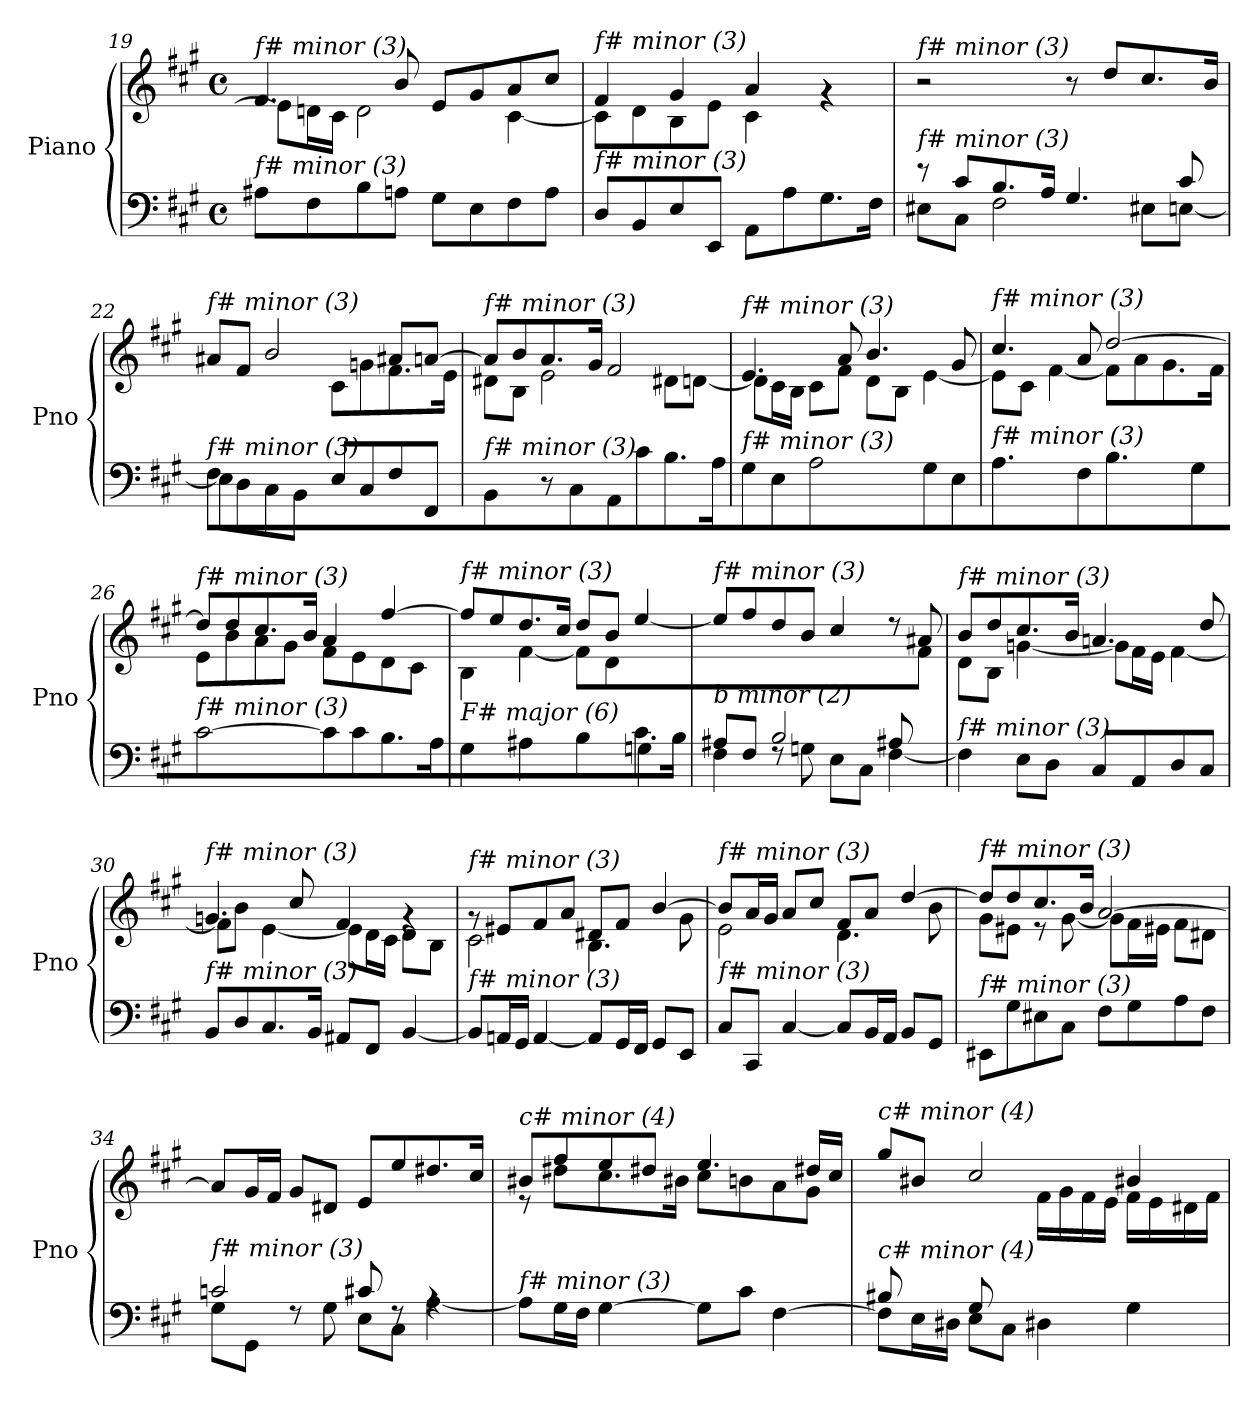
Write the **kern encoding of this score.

**kern	**kern
*part1	*part1
*staff2	*staff1
*I"Piano	*
*I'Pno	*
*clefF4	*clefG2
*k[f#c#g#]	*k[f#c#g#]
*M4/4	*M4/4
*met(c)	*met(c)
=19	=19
*	*^
!	!LO:TX:i:t=f# minor (3)	!
!LO:TX:i:t=f# minor (3)	!	!
8A#X\L	4.f#/	8e\L]
8F#\	.	16dn\L
.	.	16c#\JJ
8B\	.	2d\
8An\J	8b/	.
8G#\L	8e/L	.
8E\	8g#/	.
8F#\	8a/	[4c#\
8A\J	8cc#/J	.
=20	=20	=20
!	!LO:TX:i:t=f# minor (3)	!
!LO:TX:i:t=f# minor (3)	!	!
8D/L	4f#/	8c#\L]
8BB/	.	8d\
8E/	4g#/	8B\
8EE/J	.	8e\J
8AA\L	4a/	4c#\
8A\	.	.
8.G#\	4rg	4rg
16F#\Jk	.	.
*	*v	*v
=21	=21
*^	*
!	!	!LO:TX:i:t=f# minor (3)
!LO:TX:i:t=f# minor (3)	!	!
8r	8E#X\L	2r
8c#/L	8C#\J	.
8.B/	2F#\	.
16A/Jk	.	.
4.G#/	.	8r
.	.	8dd/L
.	8E#X\L	8.cc#/
8c#/	[8En\J	.
.	.	16b/Jk
!!LO:PB:g=z
=22	=22	=22
*	*	*^
!	!	!LO:TX:i:t=f# minor (3)	!
!LO:TX:i:t=f# minor (3)	!	!	!
8F#/L	8E\L]	8a#X/L	8ryy
2..ryy	8D\	8f#/J	8f#\
.	8C#\	2b/	8.e\
.	8BB\J	.	.
.	.	.	16d\Jk
.	8E/L	.	8c#\L
.	8C#/	.	8gn\
.	8F#/	8a#X/L	8.f#\
.	8FF#/J	[8an/J	.
.	.	.	16e\Jk
*v	*v	*	*
=23	=23	=23
!	!LO:TX:i:t=f# minor (3)	!
!LO:TX:i:t=f# minor (3)	!	!
4BB/	8a/L]	8d#X\L
.	8b/	8B\J
8r	8.a/	2e\
8C#/	.	.
.	16g#/Jk	.
8AA\L	2f#/	.
8c#\	.	.
8.B\	.	8d#X\L
.	.	[8dn\J
16A\Jk	.	.
=24	=24	=24
!	!LO:TX:i:t=f# minor (3)	!
!LO:TX:i:t=f# minor (3)	!	!
8G#\L	4.e/	8d\L]
8E\J	.	16c#\L
.	.	16B\JJ
2A\	.	8c#\L
.	8a/	8f#\J
.	4.b/	8d\L
.	.	8B\J
8G#\L	.	[4e\
8E\J	8g#/	.
=25	=25	=25
!	!LO:TX:i:t=f# minor (3)	!
!LO:TX:i:t=f# minor (3)	!	!
4.A\	4.cc#/	8e\L]
.	.	8c#\J
.	.	[4f#\
8F#\	8a/	.
4.B\	[2dd/	8f#\L]
.	.	8a\
.	.	8.g#\
8G#\	.	.
.	.	16f#\Jk
!!LO:LB:g=z	!!
=26	=26	=26
!	!LO:TX:i:t=f# minor (3)	!
!LO:TX:i:t=f# minor (3)	!	!
[2c#\	8dd/L]	8e\L
.	8dd/	8b\
.	8.cc#/	8a\
.	.	8g#\J
.	16b/Jk	.
8c#\L]	4a/	8f#\L
8c#\	.	8e\
8.B\	[4ff#/	8d\
.	.	8c#\J
16A\Jk	.	.
=27	=27	=27
*^	*	*
!	!	!LO:TX:i:t=f# minor (3)	!
!LO:TX:i:t=F# major (6)	!	!	!
2.ryy	4G#\	8ff#/L]	4B\
.	.	8ee/	.
.	4A#X\	8.dd/	[4f#\
.	.	16cc#/Jk	.
.	4B\	8dd/L	8f#\L]
.	.	8b/J	8d\
8.c#/	4Gn\	[4ee/	4ryy
16B/Jk	.	.	.
=28	=28	=28	=28
!	!	!LO:TX:i:t=f# minor (3)	!
!LO:TX:i:t=b minor (2)	!	!	!
8A#X/L	4F#\	8ee/L]	2..ryy
8F#/J	.	8ff#/	.
2B/	8rF	8dd/	.
.	8Gn\	8b/J	.
.	8E\L	4cc#/	.
.	8C#\J	.	.
8A#X/L	[4F#\	8rdd	.
8ryy	.	8a#X/	8f#\J
*v	*v	*	*
=29	=29	=29
!	!LO:TX:i:t=f# minor (3)	!
!LO:TX:i:t=f# minor (3)	!	!
4F#\]	8b/L	8d\L
.	8dd/	8B\J
8E\L	8.cc#/	[4gn\
8D\J	.	.
.	16b/Jk	.
8C#/L	4.an/	8g\L]
8AA/	.	16f#\L
.	.	16e\JJ
8D/	.	[4f#\
8C#/J	8dd/	.
!!LO:LB:g=z	!!
=30	=30	=30
!	!LO:TX:i:t=f# minor (3)	!
!LO:TX:i:t=f# minor (3)	!	!
8BB/L	4.gn/	8f#\L]
8D/	.	8b\J
8.C#/	.	[4e\
.	8cc#/	.
16BB/Jk	.	.
8AA#X/L	4f#/	8e\L]
8FF#/J	.	16d\L
.	.	16c#\JJ
[4BB/	4rg	8d\L
.	.	8B\J
=31	=31	=31
!	!LO:TX:i:t=f# minor (3)	!
!LO:TX:i:t=f# minor (3)	!	!
8BB/L]	8rg	2c#\
16AAn/L	8e#X/L	.
16GG#/JJ	.	.
[4AA/	8f#/	.
.	8a/J	.
8AA/L]	8d#X/L	4.B\
16GG#/L	8f#/J	.
16FF#/JJ	.	.
8GG#/L	[4b/	.
8EE/J	.	8g#\
=32	=32	=32
!	!LO:TX:i:t=f# minor (3)	!
!LO:TX:i:t=f# minor (3)	!	!
8C#/L	8b/L]	2e\
8CC#/J	16a/L	.
.	16g#/JJ	.
[4C#/	8a/L	.
.	8cc#/J	.
8C#/L]	8f#/L	4.d\
16BB/L	8a/J	.
16AA/JJ	.	.
8BB/L	[4dd/	.
8GG#/J	.	8b\
=33	=33	=33
!	!LO:TX:i:t=f# minor (3)	!
!LO:TX:i:t=f# minor (3)	!	!
8EE#X/L	8dd/L]	8g#\L
8G#\	8dd/	8e#X\J
8E#X\	8.cc#/	8r
8C#\J	.	[8g#\
.	16b/Jk	.
8F#\L	[2a/	8g#\L]
8G#\	.	16f#\L
.	.	16e#X\JJ
8A\	.	8f#\L
8F#\J	.	8d#X\J
!!LO:LB:g=z
=34	=34	=34
*^	*	*
!	!	!LO:TX:i:t=c# minor (4)	!
!LO:TX:i:t=f# minor (3)	!	!	!
*	*	*v	*v
2cni/	8G#\L	8a/L]
.	8GG#\J	16g#/L
.	.	16f#/JJ
.	8rF	8g#/L
.	8G#\	8d#X/J
8c#/	8E\L	8e/L
8rF	8C#\J	8ee/
4rA	[4A\	8.dd#X/
.	.	16cc#/Jk
*v	*v	*
=35	=35
*	*^
!	!LO:TX:i:t=c# minor (4)	!
!LO:TX:i:t=f# minor (3)	!	!
8A\L]	8b#X/L	8r
16G#\L	8ff#/	8dd#X\L
16F#\JJ	.	.
[4G#\	8ee/	8.cc#\
.	8dd#X/J	.
.	.	16b#X\Jk
8G#\L]	4.ee/	8cc#\L
8c#\J	.	8bn\
[4F#\	.	8a\
.	16dd#X/LL	8g#\J
.	16cc#/JJ	.
=36	=36	=36
*^	*	*
!	!	!LO:TX:i:t=c# minor (4)	!
!LO:TX:i:t=c# minor (4)	!	!	!
8B#X/L	8F#\L]	8gg#/L	8ryy
8ryy	16E\L	8b#X/J	8d#X\
.	16D#X\JJ	.	.
8G#/	8E\L	2cc#/	8ryy
2ryy	8C#\J	.	8g#\J
.	4D#X\	.	16f#\LL
.	.	.	16g#\
.	.	.	16f#\
.	.	.	16e\JJ
.	4G#\	4b#X/	16f#\LL
.	.	.	16e\
8ryy	.	.	16d#X\
.	.	.	16f#\JJ
*v	*v	*	*
*	*v	*v
=	=
*-	*-
